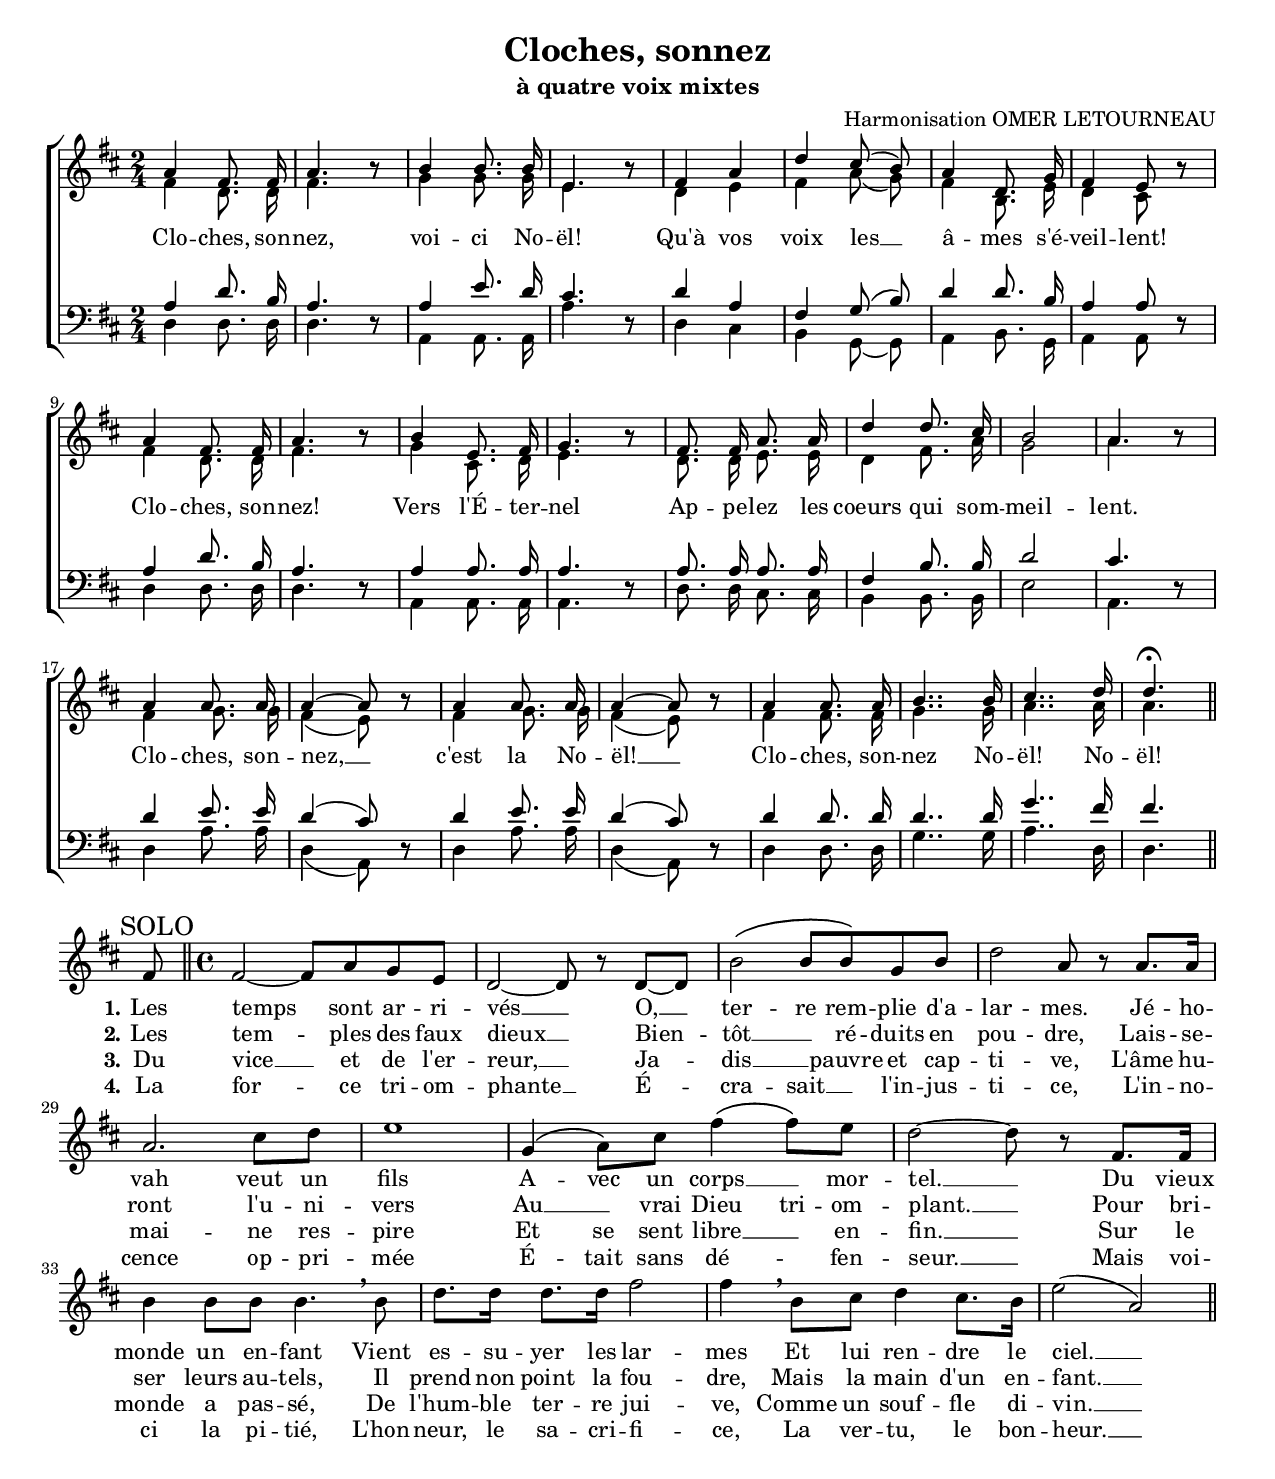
\version "2.12.3"

\header {
    title = "Cloches, sonnez"
    subtitle = "à quatre voix mixtes"
    composer = "Harmonisation OMER LETOURNEAU"
}

\include "italiano.ly"

globals = {
  \key re \major
  \time 2/4
  \autoBeamOff
}

sop = \context Voice = "sop" \relative do'' {
  \globals
  \stemUp
  \slurUp
  \tieUp
  \dynamicUp
  \clef treble


  la4 fad8. fad16 | la4. r8 | si4 si8. si16 |
  mi,4. r8 | fad4 la | re dod8( si) | la4 re,8. sol16 | fad4 mi8 r |
  
  la4 fad8. fad16 | la4. r8 | si4 mi,8. fad16 | sol4. r8 | fad8. fad16 la8. la16 |
  re4 re8. dod16 | si2 | la4. r8 | la4 la8. la16 | la4 ~ la8 r | la4 la8. la16 |
  la4 ~ la8 r | la4 la8. la16 | si4.. si16 | dod4.. re16 | re4.\fermata \bar "||"

  \break
}

solo = \context Voice = "solo" \relative do' {
  \mark "SOLO" 
  fad8 \bar "||"
  \time 4/4

  \stemNeutral
  \slurNeutral
  \tieNeutral
  \dynamicNeutral
  
  fad2 ~ fad8 la sol mi | re2 ~ re8 r re ~ re | si'2\( si8 si\) sol si |
  re2 la8 r la8. la16 | la2. dod8 re | mi1 |
  sol,4\( la8\) dod fad4\( fad8\) mi | re2 ~ re8 r fad,8. fad16 | si4 si8 si si4. \breathe si8 |
  re8. re16 re8. re16 fad2 | fad4 \breathe si,8 dod re4 dod8. si16 | mi2( la,)
  \bar "||"
}
alto = \context Voice = "alto" \relative do' {
  \globals
  \stemDown
  \slurDown
  \tieDown
  \dynamicDown
  \clef treble
    
  fad4 re8. re16 | fad4. r8 | sol4 sol8. sol16 |
  mi4. r8 | re4 mi | fad la8( sol) | fad4 si,8. mi16 | re4 dod8 r |
  fad4 re8. re16 | fad4. r8 | sol4 dod,8. re16 | mi4. r8 | re8. re16 mi8. mi16 |
  re4 fad8. la16 |sol2 | la4. r8 | fad4 sol8. sol16 | fad4( mi8) r | fad4 sol8. sol16 |
  fad4( mi8) r | fad4 fad8. fad16 | sol4.. sol16 | la4.. la16 | la4.
}


tenor = \context Voice = "tenor" \relative do' {
  \globals
  \stemUp
  \slurUp
  \dynamicUp
  \tieUp
  \clef bass

  la4 re8. si16 | la4. r8 | la4 mi'8. re16 |
  dod4. r8 | re4 la | fad sol8( si) | re4 re8. si16 | la4 la8 r |
  la4 re8. si16 | la4. r8 | la4 la8. la16 | la4. r8 | la8. la16 la8. la16 |
  fad4 si8. si16 | re2 | dod4. r8 | re4 mi8. mi16 | re4( dod8) r | re4 mi8. mi16 |
  re4( dod8) r | re4 re8. re16 | re4.. re16 | sol4.. fad16 | fad4. 
}


basse = \context Voice = "basse" \relative do {
  \globals
  \stemDown
  \slurDown
  \dynamicDown
  \clef bass

  re4 re8. re16 | re4. r8 | la4 la8. la16 |
  la'4. r8 | re,4 dod | si sol8( sol) | la4 si8. sol16 | la4 la8 r |
  re4 re8. re16 | re4. r8 | la4 la8. la16 | la4. r8 | re8. re16 dod8. dod16 |
  si4 si8. si16 | mi2 | la,4. r8 | re4 la'8. la16 | re,4( la8) r | re4 la'8. la16 |
  re,4( la8) r | re4 re8. re16 | sol4.. sol16 | la4.. re,16 | re4.
}






texteUn = \lyricmode {
  
  Clo -- ches, son -- nez, voi -- ci No -- ël!
  Qu'à vos voix les __ â -- mes s'é -- veil -- lent!

  Clo -- ches, son -- nez! Vers l'É -- ter -- nel
  Ap -- pe -- lez les coeurs qui som -- meil -- lent.

  Clo -- ches, son -- nez, __ c'est la No -- ël! __
  Clo -- ches, son -- nez No -- ël! No -- ël!

}
texteSolo = \lyricmode {
  \set stanza = #"1."
  Les temps sont ar -- ri -- vés __
  O, __ ter -- re rem -- plie d'a -- lar -- mes.
  Jé -- ho -- vah veut un fils
  A -- vec un corps __ \skip 8  mor -- tel. __
  Du vieux monde un en -- fant
  Vient es -- su -- yer les lar -- mes
  Et lui ren -- dre le ciel. __
}
texteDeux = \lyricmode {
  \set stanza = #"2."
  Les tem -- ples des faux dieux __
  Bien -- tôt __ \skip 1 ré -- duits en pou -- dre,
  Lais -- se -- ront l'u -- ni -- vers
  Au __ \skip 1 vrai Dieu tri -- om -- plant. __
  Pour bri -- ser leurs au -- tels,
  Il prend non point la fou -- dre,
  Mais la main d'un en -- fant. __
}
texteTrois = \lyricmode {
  \set stanza = #"3."

  Du vice __ et de l'er -- reur, __
  Ja -- dis __ \skip 1 pauvre et cap -- ti -- ve,
  L'âme hu -- mai -- ne res -- pire
  Et se sent libre __ \skip 1 en -- fin. __
  Sur le monde a pas -- sé,
  De l'hum -- ble ter -- re jui -- ve,
  Comme un souf -- fle di -- vin. __
}
texteQuatre = \lyricmode {
  \set stanza = #"4."

  La for -- ce tri -- om -- phante __
  É -- cra -- sait __ \skip 1 l'in -- jus -- ti -- ce,
  L'in -- no -- cence op -- pri -- mée
  É -- tait sans dé -- \skip 1 fen -- seur. __ 
  Mais voi -- ci la pi -- tié,
  L'hon -- neur, le sa -- cri -- fi -- ce,
  La ver -- tu, le bon -- heur. __
}


#(set-global-staff-size 18)
#(set-default-paper-size "letter")

collelyrics = {
  \override Lyrics.VerticalAxisGroup #'minimum-Y-extent = #'(-1.5 . 1.5)
  \set Lyrics.minimumVerticalExtent = #'(-1.5 . 1.5)
}
collestaff = \set Staff.minimumVerticalExtent = #'(-9 . 5)

italique = {
    \override Lyrics.LyricText #'font-shape = #'italic
    \override Lyrics.LyricText #'font-series = #'medium
}
medium = {
    \override Lyrics.LyricText #'font-series = #'medium
}
barnum = {
    \override Score.BarNumber #'extra-offset = #'(0 . 0)
}
% Ici c'est pour mettre le nom de l'instrument a l'intérieur du staff. Merci! On l'insère dans les Lyrics.
vocalnamespace = {
    %\override Lyrics.VocalName #'break-align-symbol = #'key-signature
}
tenorbasse = {
    \set Staff.instrument = \markup { \center-column { "Tenor" { "Basse" } } }
}
sopranoalto = {
    \set Staff.instrument = \markup { \center-column { "Soprano" { "Alto" } } }
}



\score {
  \new ChoirStaff  <<
    \barnum
    \new Staff {
      \sopranoalto
      << \sop \\ \alto >> \solo
    }
    \new Lyrics {
      \lyricsto "sop" {
        %\override VerticalAxisGroup #'minimum-Y-extent = #'(0 . 0)
        \texteUn
      }
    }
    \new Lyrics {
      \lyricsto "solo" {
        %\override VerticalAxisGroup #'minimum-Y-extent = #'(0 . 0)
        \texteSolo
      }
    }
    \new Lyrics {
      \lyricsto "solo" {
        %\override VerticalAxisGroup #'minimum-Y-extent = #'(0 . 0)
        \texteDeux
      }
    }
    \new Lyrics {
      \lyricsto "solo" {
        %\override VerticalAxisGroup #'minimum-Y-extent = #'(0 . 0)
        \texteTrois
      }
    }
    \new Lyrics {
      \lyricsto "solo" {
        %\override VerticalAxisGroup #'minimum-Y-extent = #'(0 . 0)
        \texteQuatre
      }
    }
    \new Staff {
      \tenorbasse
      << \tenor \\ \basse >>
    }
  >>
  

    
  \layout {
    papersize = "letter"
    indent = #0
    interscoreline = 0\mm
    %ragged-right = ##t
    \context {
      \Lyrics
      \override VerticalAxisGroup #'maximum-Y-extent = #'(-1 . 1) 
      \override VerticalAxisGroup #'minimumVerticalExtent = #'(-1.5 . 1.5)
    }
    \context {
      %%\Staff \override VerticalAxisGroup #'minimum-Y-extent = #'(-20 . 20)
    }
  }
    
  \midi {
    \context {
      \Score
      tempoWholesPerMinute = #(ly:make-moment 100 4)
    }
  }
}

\paper {
  between-system-space = 5\mm
  %linewidth = 174
}